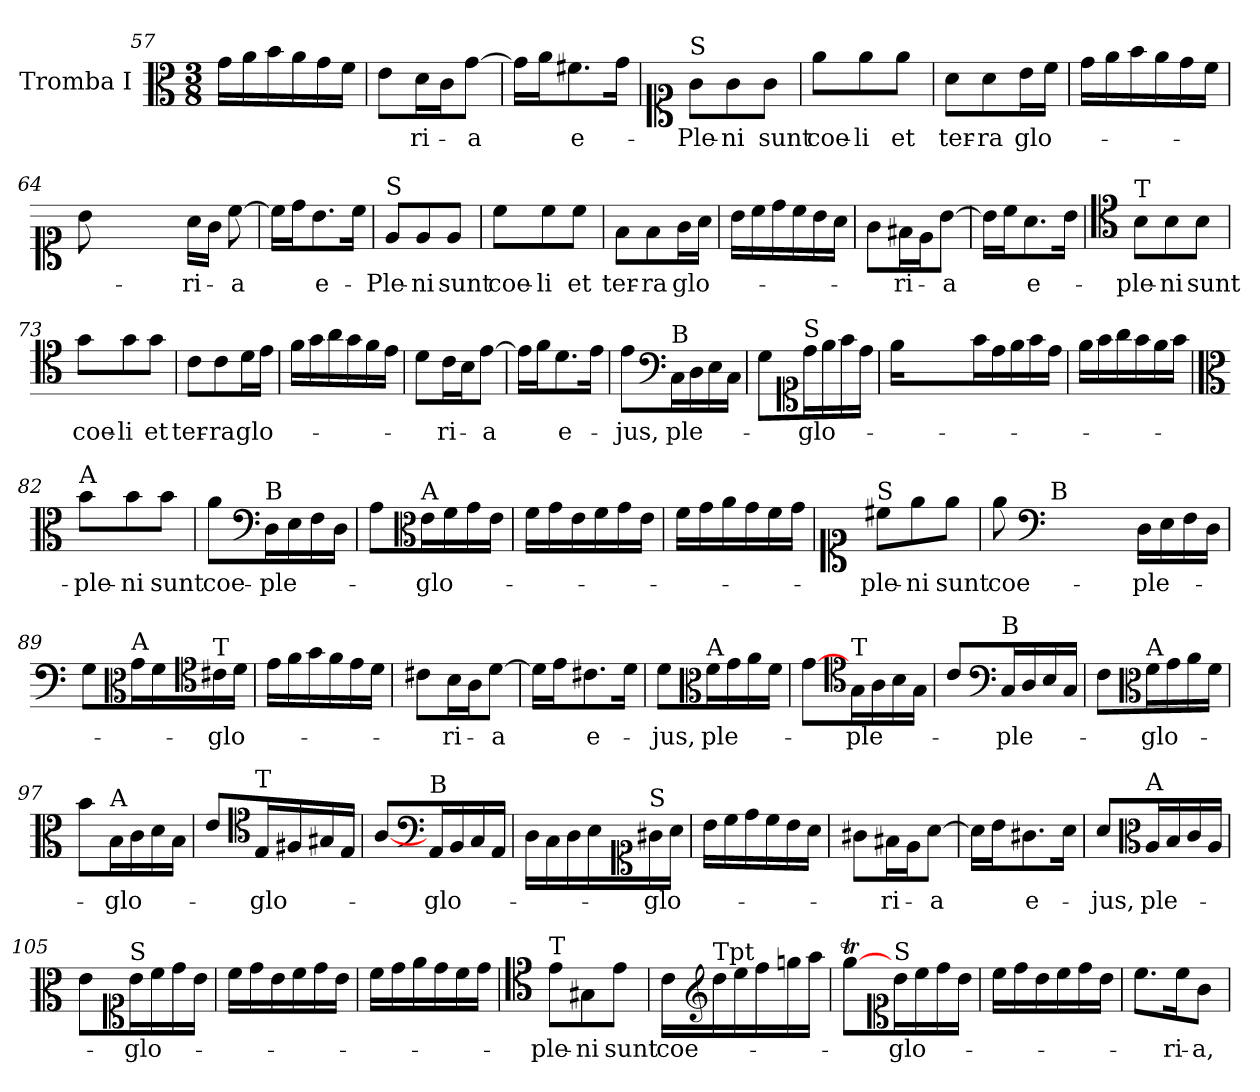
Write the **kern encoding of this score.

**kern	**text
*part1	*part1
*staff1	*staff1
*I"Tromba I	*
*I'Tr. I	*
*clefC3	*
*ITrd-1c-2	*
*k[f#c#]	*
*M3/8	*
=57	=57
16a\LL	.
16b\	.
16cc#\	.
16b\	.
16a\	.
16g\JJ	.
=58	=58
8f#\L	.
16e\L	ri-
16d\J	.
[8a\J	-a
=59	=59
16a\LL]	.
16b\J	.
8.g#X\	e-
16a\Jk	.
=60	=60
*clefC1	*
!LO:TX:a:t=S	!
8a\L	Ple-
8a\	-ni
8a\J	sunt
=61	=61
8ff#\L	coe-
8ff#\	-li
8ff#\J	et
=62	=62
8b\L	ter-
8b\	-ra
16cc#\L	glo-
16dd\JJ	.
=63	=63
16ee\LL	.
16ff#\	.
16gg\	.
16ff#\	.
16ee\	.
16dd\JJ	.
=64	=64
*^	*
8cc#	4.ryy	.
4.ryy	.	.
.	4.ryy	.
16b\LL	.	-ri-
16a\JJ	.	.
[8dd	.	-a
*v	*v	*
=65	=65
16dd\LL]	.
16ee\J	.
8.cc#\	e-
16dd\Jk	.
=66	=66
!LO:TX:a:t=S	!
8f#/L	Ple-
8f#/	-ni
8f#/J	sunt
=67	=67
8dd\L	coe-
8dd\	-li
8dd\J	et
=68	=68
8g\L	ter-
8g\	-ra
16a\L	glo-
16b\JJ	.
=69	=69
16cc#\LL	.
16dd\	.
16ee\	.
16dd\	.
16cc#\	.
16b\JJ	.
=70	=70
8a\L	.
16g#X\L	-ri-
16f#\J	.
[8cc#\J	-a
=71	=71
16cc#\LL]	.
16dd\J	.
8.b\	e-
16cc#\Jk	.
=72	=72
*clefC4	*
!LO:TX:a:t=T	!
8c#\L	ple-
8c#\	-ni
8c#\J	sunt
=73	=73
8a\L	coe-
8a\	-li
8a\J	et
=74	=74
8d\L	ter-
8d\	-ra
16e\L	glo-
16f#\JJ	.
=75	=75
16g\LL	.
16a\	.
16b\	.
16a\	.
16g\	.
16f#\JJ	.
=76	=76
8e\L	.
16d\L	ri-
16c#\J	.
[8f#\J	-a
=77	=77
16f#\LL]	.
16g\J	.
8.e\	e-
16f#\Jk	.
=78	=78
8f#\L	-jus,
*clefF4	*
!LO:TX:a:t=B	!
16D\L	ple-
16E\	.
16F#\	.
16D\JJ	.
=79	=79
8A\L	.
*clefC1	*
!LO:TX:a:t=S	!
16ee\L	glo-
16ff#\	.
16gg\	.
16ee\JJ	.
=80	=80
*^	*
16ff#\LL	4.ryy	.
4.ryy	.	.
.	4.ryy	.
16gg\	.	.
16ee\	.	.
16ff#\	.	.
16gg\	.	.
16ee\JJ	.	.
*v	*v	*
=81	=81
16ff#\LL	.
16gg\	.
16aa\	.
16gg\	.
16ff#\	.
16gg\JJ	.
=82	=82
*clefC3	*
!LO:TX:a:t=A	!
8cc#\L	ple-
8cc#\	-ni
8cc#\J	sunt
=83	=83
8b\L	coe-
*clefF4	*
!LO:TX:a:t=B	!
16E\L	ple-
16F#\	.
16G\	.
16E\JJ	.
=84	=84
8B\L	.
*clefC3	*
!LO:TX:a:t=A	!
16f#\L	glo-
16g\	.
16a\	.
16f#\JJ	.
=85	=85
16g\LL	.
16a\	.
16f#\	.
16g\	.
16a\	.
16f#\JJ	.
=86	=86
16g\LL	.
16a\	.
16b\	.
16a\	.
16g\	.
16a\JJ	.
=87	=87
*clefC1	*
!LO:TX:a:t=S	!
8dd#X\L	ple-
8ff#\	-ni
8ff#\J	sunt
=88	=88
*^	*
8ff#	4.ryy	coe-
*clefF4	*	*
!LO:TX:a:t=B	!	!
4.ryy	.	.
.	4.ryy	.
16E\LL	.	ple-
16F#\	.	.
16G\	.	.
16E\JJ	.	.
*v	*v	*
=89	=89
8A\L	.
*clefC3	*
!LO:TX:a:t=A	!
16a\L	.
16g\	.
*clefC4	*
!LO:TX:a:t=T	!
16d#X\	glo-
16e\JJ	.
=90	=90
16f#\LL	.
16g\	.
16a\	.
16g\	.
16f#\	.
16e\JJ	.
=91	=91
8d#X\L	.
16c#\L	-ri-
16B\J	.
[8e\J	-a
=92	=92
16e\LL]	.
16f#\J	.
8.d#X\	e-
16e\Jk	.
=93	=93
8e\L	-jus,
*clefC3	*
!LO:TX:a:t=A	!
16g\L	ple-
16a\	.
16b\	.
16g\JJ	.
=94	=94
[8a\L	.
*clefC4	*
!LO:TX:a:t=T	!
16A\L	ple-
16B\	.
16c#\	.
16A\JJ	.
=95	=95
8d/L	.
*clefF4	*
!LO:TX:a:t=B	!
16D/L	ple-
16E/	.
16F#/	.
16D/JJ	.
=96	=96
8G\L	.
*clefC3	*
!LO:TX:a:t=A	!
16g\L	glo-
16a\	.
16b\	.
16g\JJ	.
=97	=97
8cc#\L	.
!LO:TX:a:t=A	!
16c#\L	glo-
16d\	.
16e\	.
16c#\JJ	.
=98	=98
8f#/L	.
*clefC4	*
!LO:TX:a:t=T	!
16F#/L	glo-
16G#X/	.
16A#X/	.
16F#/JJ	.
=99	=99
[8B/L	.
*clefF4	*
!LO:TX:a:t=B	!
16BB/L	glo-
16C#/	.
16D/	.
16BB/JJ	.
=100	=100
16E\LL	.
16D\	.
16E\	.
16F#\	.
*clefC1	*
!LO:TX:a:t=S	!
16a#X\	glo-
16b\JJ	.
=101	=101
16cc#\LL	.
16dd\	.
16ee\	.
16dd\	.
16cc#\	.
16b\JJ	.
=102	=102
8a#X\L	.
16g#X\L	-ri-
16f#\J	.
[8b\J	-a
=103	=103
16b\LL]	.
16cc#\J	.
8.a#X\	e-
16b\Jk	.
=104	=104
8b/L	-jus,
*clefC3	*
!LO:TX:a:t=A	!
16B/L	ple-
16c#/	.
16d/	.
16B/JJ	.
=105	=105
8f#\L	.
*clefC1	*
!LO:TX:a:t=S	!
16cc#\L	glo-
16dd\	.
16ee\	.
16cc#\JJ	.
=106	=106
16dd\LL	.
16ee\	.
16cc#\	.
16dd\	.
16ee\	.
16cc#\JJ	.
=107	=107
16dd\LL	.
16ee\	.
16ff#\	.
16ee\	.
16dd\	.
16ee\JJ	.
=108	=108
*clefC4	*
!LO:TX:a:t=T	!
8f#\L	ple-
8A#X\	-ni
8f#\J	sunt
=109	=109
16d\LL	coe-
*clefG2	*
!LO:TX:a:t=Tpt	!
16ee\	.
16ff#\	.
16gg\	.
16aan\	.
16bb\JJ	.
=110	=110
[8aaT\L	.
*clefC1	*
!LO:TX:a:t=S	!
16cc#\L	glo-
16dd\	.
16ee\	.
16cc#\JJ	.
=111	=111
16dd\LL	.
16ee\	.
16cc#\	.
16dd\	.
16ee\	.
16cc#\JJ	.
=112	=112
8.dd\L	.
16dd\K	-ri-
8a\J	-a,
=	=
*-	*-
